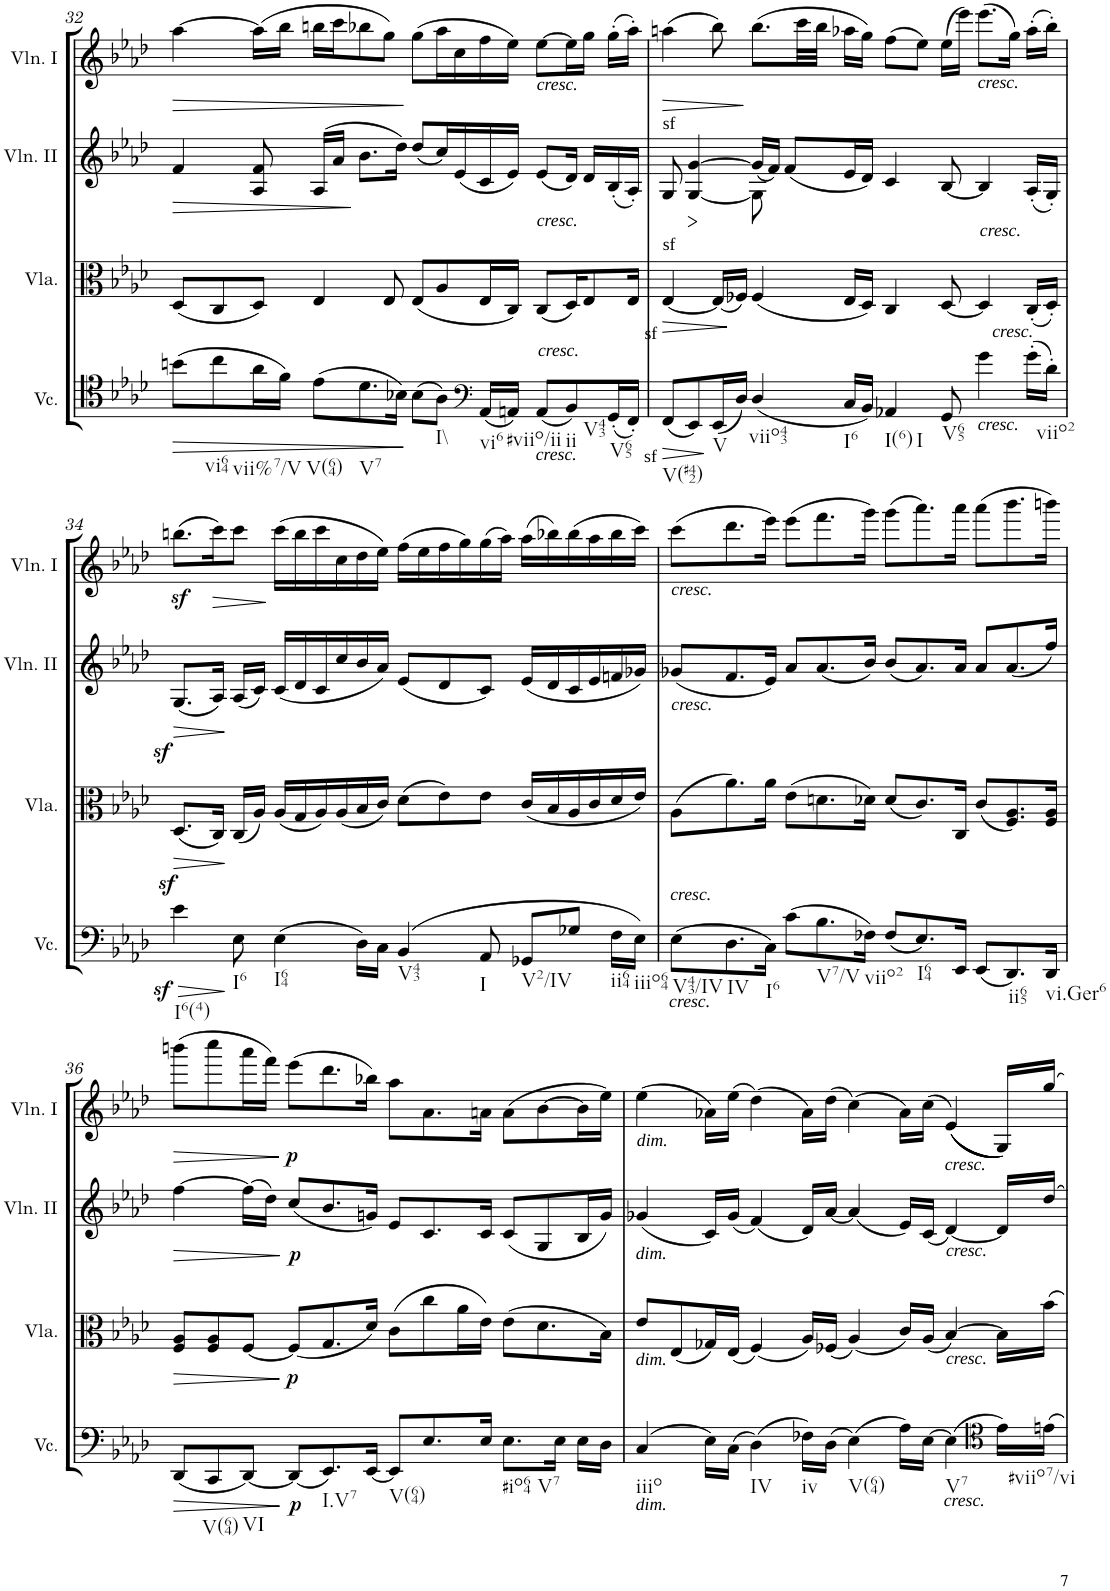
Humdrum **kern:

**kern	**dynam	**kern	**dynam	**kern	**dynam	**kern	**dynam
*part4	*part4	*part3	*part3	*part2	*part2	*part1	*part1
*staff4	*staff4	*staff3	*staff3	*staff2	*staff2	*staff1	*staff1
*I"Violoncello	*	*I"Viola	*	*I"Violin II	*	*I"Violin I	*
*I'Vc.	*	*I'Vla.	*	*I'Vln. II	*	*I'Vln. I	*
!!LO:PB:g=z
*clefC4	*	*clefC3	*	*clefG2	*	*clefG2	*
*k[b-e-a-d-]	*	*k[b-e-a-d-]	*	*k[b-e-a-d-]	*	*k[b-e-a-d-]	*
*A-:	*	*A-:	*	*A-:	*	*A-:	*
*M12/8	*	*M12/8	*	*M12/8	*	*M12/8	*
=32	=32	=32	=32	=32	=32	=32	=32
!LO:TX:b:t=vi64	!	!	!	!	!	!	!
!	!LO:HP:b	!	!	!	!LO:HP:b	!	!LO:HP:b
(8bn\L	>	(8D-/L	.	4f/	>	[4aa-\	>
8cc\	.	8C/	.	.	.	.	.
!LO:TX:b:t=vii%7/V	!	!	!	!	!	!	!
16a-\L	.	8D-/J)	.	8A-/ 8f/	.	(16aa-\LL]	.
16f\JJ)	.	.	.	.	.	16bb-\JJ	.
!LO:TX:b:t=V(64)	!	!	!	!	!	!	!
(8e-\L	.	4E-/	.	(16A-/LL	.	16bbn\LL	.
.	.	.	.	16a-/JJ	.	16ccc\J	.
!LO:TX:b:t=V7	!	!	!	!	!	!	!
8.d-\	.	.	.	8.b-\L	]	8bb-X\	.
.	.	8E-/	.	.	.	8gg\J)	.
16B-X\Jk)	.	.	.	16dd-\Jk)	.	.	.
(8B-\L	.	(8E-/L	.	(8dd-/L	.	(8gg\L	]
!LO:TX:b:t=I\\	!	!	!	!	!	!	!
8A-\J)	.	8A-/	.	16cc/L)	.	16aa-\L	.
.	.	.	.	(16e-/	.	16cc\	.
*clefF4	*	*	*	*	*	*	*
!LO:TX:b:t=vi6	!	!	!	!	!	!	!
(16AA-/LL	.	16E-/L	.	16c/	.	16ff\	.
!LO:TX:b:t=#viio/ii	!	!	!	!	!	!	!
16AAn/JJ)	.	16C/JJ)	.	16e-/JJ)	.	16ee-\JJ)	.
!	!	!	!	!	!	!LO:TX:b:i:t=cresc.	!
!	!	!LO:TX:a:i:t=cresc.	!	!	!	!	!
!LO:TX:a:i:t=cresc.	!	!	!	!	!	!	!
!LO:TX:b:i:t=cresc.	!	!	!	!	!	!	!
(8AA/L	.	(8C/L	.	(8e-/L	.	[8ee-\L	.
!LO:TX:b:t=ii	!	!	!	!	!	!	!
!LO:TX:b:t=V43	!	!	!	!	!	!	!
8BB-/)	.	16D-/K)	.	16d-/Jk)	.	16ee-\L]	.
.	.	8E-/	.	16d-/LL	.	16gg\JJ	.
!LO:TX:b:t=V65	!	!	!	!	!	!	!
(16GG'/L	.	.	.	(16B-'/	.	(16gg'\LL	.
16FF'/JJ)	.	16E-/Jk	.	16A-'/JJ)	.	16aa-'\JJ)	.
=33	=33	=33	=33	=33	=33	=33	=33
!	!	!	!	!	!	!LO:TX:b:t=sf	!
!	!	!LO:TX:a:t=sf	!	!	!	!	!
!LO:TX:a:t=sf	!	!	!	!	!	!	!
!LO:TX:b:t=sf	!	!	!	!	!	!	!
!LO:TX:b:t=V(#42)	!	!	!	!	!	!	!
!	!LO:HP:b	!	!LO:HP:b	!	!	!	!LO:HP:b
*	*	*	*	*^	*	*	*
(8FF/L	>	[4E-/	>	8G/	4.ryy	.	(4aan\	>
!	!	!	!	!	!	!LO:HP:b	!	!
8EE-/)	.	.	.	[<4G/ [4g/	.	>	.	.
!LO:TX:b:t=V	!	!	!	!	!	!	!	!
(16EE-/L	]	(16E-/LL]	.	.	.	.	8bb-\)	.
16D-/JJ)	.	16F-X/JJ)	]	.	.	.	.	.
!LO:TX:b:t=viio43	!	!	!	!	!	!	!	!
(4D-/	.	(4F-/	.	(<16g/LL]	8G\]	.	(8.bb-\L	]
.	.	.	.	16f/JJ)	.	.	.	.
.	.	.	.	(8f/L	1ryy	.	.	.
.	.	.	.	.	.	.	32ccc\LL	.
.	.	.	.	.	.	.	32bb-\JJJ	.
!LO:TX:b:t=I6	!	!	!	!	!	!	!	!
16C/LL	.	16E-/LL	.	16e-/L	.	.	16aa-X\LL	.
16BB-/JJ)	.	16D-/JJ)	.	16d-/JJ)	.	.	16gg\JJ)	.
!LO:TX:b:t=I(6)	!	!	!	!	!	!	!	!
!LO:TX:b:t=I	!	!	!	!	!	!	!	!
4AA-X/	.	4C/	.	4c/	.	.	(8ff\L	.
.	.	.	.	.	.	.	8ee-\J)	.
!LO:TX:b:t=V65	!	!	!	!	!	!	!	!
8GG/	.	[8D-/	.	[<8B-/	.	.	(16ee-\LL	.
.	.	.	.	.	.	.	16eee-\JJ)	.
!	!	!	!	!	!	!	!LO:TX:b:i:t=cresc.	!
!	!	!LO:TX:a:i:t=cresc.	!	!	!	!	!	!
!	!	!LO:TX:b:i:t=cresc.	!	!	!	!	!	!
!LO:TX:b:i:t=cresc.	!	!	!	!	!	!	!	!
4g\	.	4D-/]	.	4B-/]	.	.	(8.eee-\L	.
.	.	.	.	.	.	.	16gg\Jk)	.
(16g'\LL	.	(16C'/LL	.	(<16A-'</LL	.	.	(16aa-'\LL	.
!LO:TX:b:t=viio2	!	!	!	!	!	!	!	!
16d-'\JJ)	.	16D-'/JJ)	.	16G'</JJ)	.	.	16bb-'\JJ)	.
*	*	*	*	*v	*v	*	*	*
.	.	.	.	.	]	.	.
!!LO:LB:g=z
=34	=34	=34	=34	=34	=34	=34	=34
!LO:TX:b:t=I6(4)	!	!	!	!	!	!	!
!	!LO:HP:b	!	!LO:HP:b	!	!LO:HP:b	!	!
4e-z>\	>	(8.D-z>/L	>	(8.G/L	>	(8.bbnz<\L	.
!	!	!	!	!	!	!	!LO:HP:b
.	.	16C/Jk)	.	16A-/Jk)	.	16ccc\K)	>
!LO:TX:b:t=I6	!	!	!	!	!	!	!
8E-\	]	(16C/LL	]	(16A-/LL	]	8ccc\J	.
.	.	16A-/JJ)	.	16c/JJ)	.	.	.
!LO:TX:b:t=I64	!	!	!	!	!	!	!
(4E-\	.	(16A-/LL	.	(16c/LL	.	(16ccc\LL	]
.	.	16G/	.	16d-/	.	16bb\	.
.	.	16A-/)	.	16c/	.	16ccc\	.
.	.	(16A-/	.	16cc/	.	16cc\	.
16D-\LL)	.	16B-/	.	16b-/	.	16dd-\	.
16C\JJ	.	16c/JJ)	.	16a-/JJ)	.	16ee-\JJ)	.
!LO:TX:b:t=V43	!	!	!	!	!	!	!
(4BB-/	.	(8d-\L	.	(8e-/L	.	(16ff\LL	.
.	.	.	.	.	.	16ee-\	.
.	.	8e-\)	.	8d-/	.	16ff\	.
.	.	.	.	.	.	16gg\)	.
!LO:TX:b:t=I	!	!	!	!	!	!	!
8AA-/	.	8e-\J	.	8c/J)	.	(16gg\	.
.	.	.	.	.	.	16aa-\JJ)	.
!LO:TX:b:t=V2/IV	!	!	!	!	!	!	!
8GG-X/L	.	(16c/LL	.	(16e-/LL	.	(16aa-\LL	.
.	.	16B-/	.	16d-/	.	16bb-X\)	.
8G-X/J	.	16A-/	.	16c/	.	(16bb-\	.
.	.	16c/	.	16e-/	.	16aa-\	.
!LO:TX:b:t=ii64	!	!	!	!	!	!	!
16F\LL	.	16d-/	.	16fn/	.	16bb-\	.
!LO:TX:b:t=iiio64	!	!	!	!	!	!	!
16E-\JJ)	.	16e-/JJ)	.	16g-X/JJ)	.	16ccc\JJ)	.
=35	=35	=35	=35	=35	=35	=35	=35
!	!	!	!	!	!	!LO:TX:b:i:t=cresc.	!
!	!	!	!	!LO:TX:b:i:t=cresc.	!	!	!
!LO:TX:b:i:t=cresc.	!	!	!	!	!	!	!
!LO:TX:a:i:t=cresc.	!	!	!	!	!	!	!
!LO:TX:b:t=V43/IV	!	!	!	!	!	!	!
(8E-\L	.	(8A-\L	.	(8g-X/L	.	(8ccc\L	.
!LO:TX:b:t=IV	!	!	!	!	!	!	!
8.D-\	.	8.a-\)	.	8.f/	.	8.ddd-\	.
!LO:TX:b:t=I6	!	!	!	!	!	!	!
16C\Jk)	.	16a-\Jk	.	16e-/Jk)	.	16eee-\Jk)	.
(8c\L	.	(8e-\L	.	8a-/L	.	(8eee-\L	.
!LO:TX:b:t=V7/V	!	!	!	!	!	!	!
8.B-\	.	8.dn\	.	(8.a-/	.	8.fff\	.
!LO:TX:b:t=viio2	!	!	!	!	!	!	!
16F-X\Jk)	.	16d-X\Jk)	.	16b-/Jk)	.	16ggg\Jk)	.
(8F-/L	.	(8d-/L	.	(8b-/L	.	(8ggg\L	.
!LO:TX:b:t=I64	!	!	!	!	!	!	!
8.E-/)	.	8.c/)	.	8.a-/)	.	8.aaa-\)	.
16EE-/Jk	.	16C/Jk	.	16a-/Jk	.	16aaa-\Jk	.
(8EE-/L	.	(8c/L	.	8a-/L	.	(8aaa-\L	.
!LO:TX:b:t=ii65	!	!	!	!	!	!	!
8.DD-/)	.	8.F/ 8.A-/)	.	(8.a-/	.	8.bbb-\	.
!LO:TX:b:t=vi.Ger6	!	!	!	!	!	!	!
16DD-/Jk	.	16F/ 16A-/Jk	.	16ff/Jk)	.	16bbbn\Jk)	.
!!LO:LB:g=z
=36	=36	=36	=36	=36	=36	=36	=36
!	!	!	!LO:HP:b	!	!LO:HP:b	!	!LO:HP:b
(8DD-/L	.	8F/ 8A-/L	>	[4ff\	>	(8bbbn\L	>
!LO:TX:b:t=V(64)	!	!	!	!	!	!	!
8CC/	.	8F/ 8A-/	.	.	.	8cccc\	.
!LO:TX:b:t=VI	!	!	!	!	!	!	!
[8DD-/J)	.	[8F/J	.	(16ff\LL]	.	16aaa-\L	.
.	.	.	.	16dd-\JJ)	.	16fff\JJ)	.
!	!LO:DY:n=1:b	!	!LO:DY:n=1:b	!	!LO:DY:n=1:b	!	!LO:DY:n=1:b
(8DD-/L]	] p	(8F/L]	] p	(8cc/L	] p	(8eee-\L	] p
!LO:TX:b:t=I.V7	!	!	!	!	!	!	!
8.EE-/)	.	8.G/	.	8.b-/	.	8.ddd-\	.
[16EE-/Jk	.	16d-/Jk)	.	16gn/Jk)	.	16bb-X\Jk)	.
!LO:TX:b:t=V(64)	!	!	!	!	!	!	!
8EE-/L]	.	(8c\L	.	8e-/L	.	8aa-\L	.
8.E-/	.	8cc\	.	8.c/	.	8.a-\	.
.	.	16a-\L	.	.	.	.	.
16E-/Jk	.	16e-\JJ)	.	16c/Jk	.	16an\Jk	.
!LO:TX:b:t=#io64	!	!	!	!	!	!	!
!LO:TX:b:t=V7	!	!	!	!	!	!	!
8.E-\L	.	(8e-\L	.	(8c/L	.	(8a\L	.
.	.	8.d-\	.	8G/	.	[8b-\	.
16E-\Jk	.	.	.	.	.	.	.
16E-\LL	.	.	.	16B-/L	.	16b-\L]	.
16D-\JJ	.	16B-\Jk)	.	16g/JJ)	.	16ee-\JJ)	.
=37	=37	=37	=37	=37	=37	=37	=37
!	!	!	!	!	!	!LO:TX:b:i:t=dim.	!
!	!	!	!	!LO:TX:b:i:t=dim.	!	!	!
!	!	!LO:TX:b:i:t=dim.	!	!	!	!	!
!LO:TX:b:i:t=dim.	!	!	!	!	!	!	!
!LO:TX:b:t=iiio	!	!	!	!	!	!	!
(4C/	.	8e-/L	.	(4g-X/	.	(4ee-\	.
.	.	(8E-/	.	.	.	.	.
16E-\LL)	.	16G-X/L)	.	16c/LL)	.	16a-X\LL)	.
(16C\JJ	.	(16E-/JJ	.	(16g-/JJ	.	(16ee-\JJ	.
!LO:TX:b:t=IV	!	!	!	!	!	!	!
(4D-\)	.	(4F/)	.	(4f/)	.	(4dd-\)	.
!LO:TX:b:t=iv	!	!	!	!	!	!	!
16F-X\LL)	.	16A-/LL)	.	16d-/LL)	.	16a-\LL)	.
(16D-\JJ	.	(16F-X/JJ	.	[16a-/JJ	.	(16dd-\JJ	.
!LO:TX:b:t=V(64)	!	!	!	!	!	!	!
(4E-\)	.	(4A-/)	.	(4a-/]	.	(4cc\)	.
16A-\LL)	.	16c/LL)	.	16e-/LL)	.	16a-\LL)	.
[16E-\JJ	.	(16A-/JJ	.	(16c/JJ	.	(16cc\JJ	.
!	!	!	!	!	!	!LO:TX:b:i:t=cresc.	!
!	!	!	!	!LO:TX:b:i:t=cresc.	!	!	!
!	!	!LO:TX:b:i:t=cresc.	!	!	!	!	!
!LO:TX:b:i:t=cresc.	!	!	!	!	!	!	!
!LO:TX:b:t=V7	!	!	!	!	!	!	!
(4E-\]	.	[4B-/)	.	[4d-/)	.	(((4e-/)	.
*clefC4	*	*	*	*	*	*	*
16e-\LL)	.	16B-\LL]	.	16d-/LL]	.	16G/LL)))	.
!LO:TX:b:t=#viio7/vi	!	!	!	!	!	!	!
16en\JJ	.	16b-\JJ	.	16dd-/JJ	.	16gg/JJ	.
=	=	=	=	=	=	=	=
*-	*-	*-	*-	*-	*-	*-	*-
